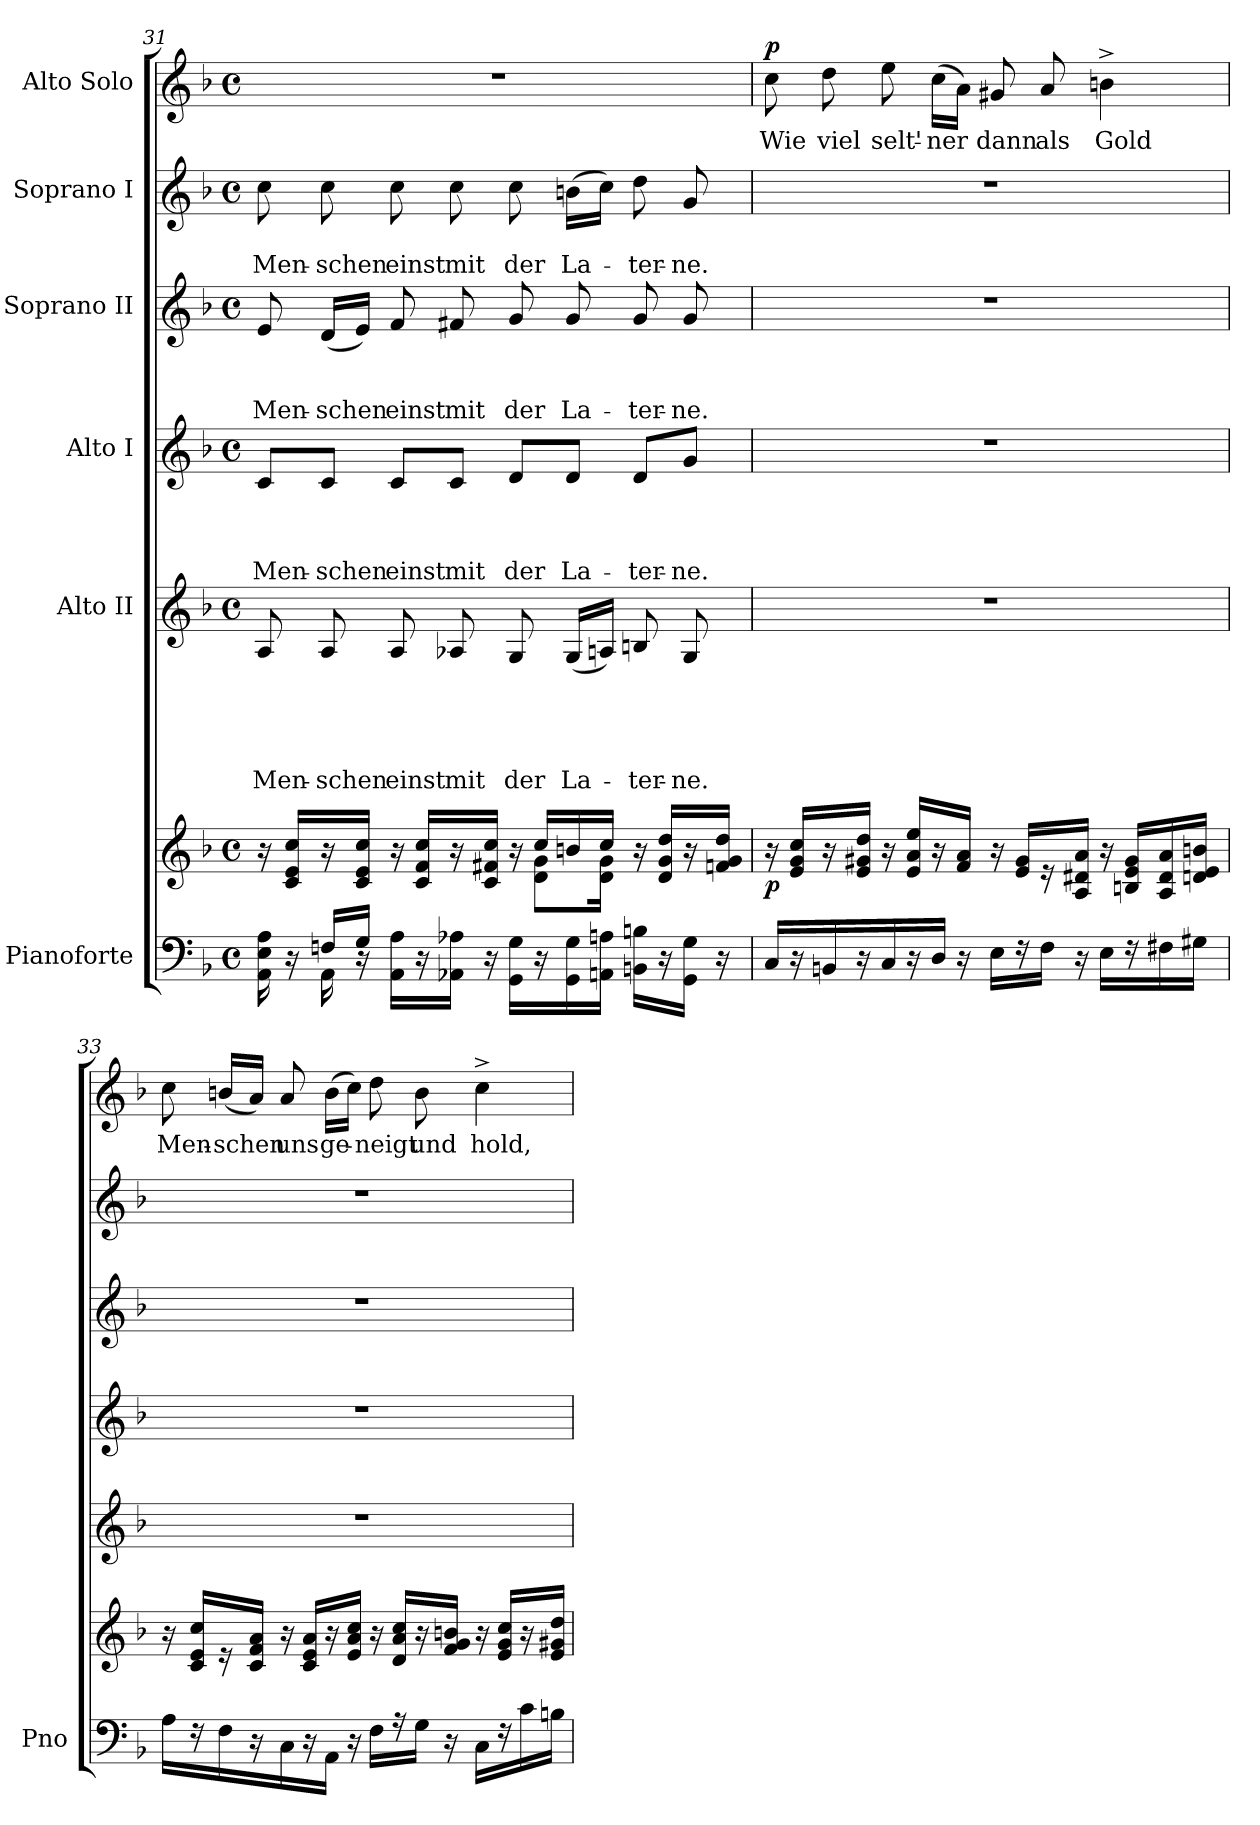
**kern	**kern	**dynam	**kern	**text	**text	**text	**text	**text	**kern	**text	**text	**text	**text	**kern	**text	**text	**text	**kern	**text	**text	**kern	**text	**dynam
*part6	*part6	*part6	*part5	*part5	*part5	*part5	*part5	*part5	*part4	*part4	*part4	*part4	*part4	*part3	*part3	*part3	*part3	*part2	*part2	*part2	*part1	*part1	*part1
*staff7	*staff6	*staff6/7	*staff5	*staff5	*staff5	*staff5	*staff5	*staff5	*staff4	*staff4	*staff4	*staff4	*staff4	*staff3	*staff3	*staff3	*staff3	*staff2	*staff2	*staff2	*staff1	*staff1	*staff1
*I"Pianoforte	*	*	*I"Alto II	*	*	*	*	*	*I"Alto I	*	*	*	*	*I"Soprano II	*	*	*	*I"Soprano I	*	*	*I"Alto Solo	*	*
*I'Pno	*	*	*	*	*	*	*	*	*	*	*	*	*	*	*	*	*	*	*	*	*	*	*
!!LO:PB:g=z
*clefF4	*clefG2	*	*clefG2	*	*	*	*	*	*clefG2	*	*	*	*	*clefG2	*	*	*	*clefG2	*	*	*clefG2	*	*
*k[b-]	*k[b-]	*	*k[b-]	*	*	*	*	*	*k[b-]	*	*	*	*	*k[b-]	*	*	*	*k[b-]	*	*	*k[b-]	*	*
*F:	*F:	*	*F:	*	*	*	*	*	*F:	*	*	*	*	*F:	*	*	*	*F:	*	*	*F:	*	*
*M4/4	*M4/4	*	*M4/4	*	*	*	*	*	*M4/4	*	*	*	*	*M4/4	*	*	*	*M4/4	*	*	*M4/4	*	*
*met(c)	*met(c)	*	*met(c)	*	*	*	*	*	*met(c)	*	*	*	*	*met(c)	*	*	*	*met(c)	*	*	*met(c)	*	*
=31	=31	=31	=31	=31	=31	=31	=31	=31	=31	=31	=31	=31	=31	=31	=31	=31	=31	=31	=31	=31	=31	=31	=31
*^	*^	*	*	*	*	*	*	*	*	*	*	*	*	*	*	*	*	*	*	*	*	*	*
16AA\ 16E\ 16A\	8ryy	16r	2ryy	.	8A/	.	.	.	.	Men-	8c/L	.	.	.	Men-	8e/	.	.	Men-	8cc\	.	Men-	1r	.	.
16r	.	16c/ 16e/ 16cc/LL	.	.	.	.	.	.	.	.	.	.	.	.	.	.	.	.	.	.	.	.	.	.	.
16Fn/LL	16AA\	16r	.	.	8A/	.	.	.	.	-schen	8c/J	.	.	.	-schen	(16d/LL	.	.	-schen	8cc\	.	-schen	.	.	.
16G/JJ	16rC	16c/ 16e/ 16cc/JJ	.	.	.	.	.	.	.	.	.	.	.	.	.	16e/JJ)	.	.	.	.	.	.	.	.	.
16AA\ 16A\LL	2.ryy	16r	.	.	8A/	.	.	.	.	einst	8c/L	.	.	.	einst	8f/	.	.	einst	8cc\	.	einst	.	.	.
16r	.	16c/ 16f/ 16cc/LL	.	.	.	.	.	.	.	.	.	.	.	.	.	.	.	.	.	.	.	.	.	.	.
16AA-X\ 16A-X\JJ	.	16r	.	.	8A-X/	.	.	.	.	mit	8c/J	.	.	.	mit	8f#X/	.	.	mit	8cc\	.	mit	.	.	.
16r	.	16c/ 16f#X/ 16cc/JJ	.	.	.	.	.	.	.	.	.	.	.	.	.	.	.	.	.	.	.	.	.	.	.
16GG\ 16G\LL	.	16r	16ryy	.	8G/	.	.	.	.	der	8d/L	.	.	.	der	8g/	.	.	der	8cc\	.	der	.	.	.
16r	.	16cc/LL	8d\ 8g\L	.	.	.	.	.	.	.	.	.	.	.	.	.	.	.	.	.	.	.	.	.	.
16GG\ 16G\	.	16bn/	.	.	(16G/LL	.	.	.	.	La-	8d/J	.	.	.	La-	8g/	.	.	La-	(16bn\LL	.	La-	.	.	.
16AAn\ 16An\JJ	.	16cc/JJ	16d\ 16g\Jk	.	16An/JJ)	.	.	.	.	.	.	.	.	.	.	.	.	.	.	16cc\JJ)	.	.	.	.	.
16BBn\ 16Bn\LL	.	16r	4ryy	.	8Bn/	.	.	.	.	-ter-	8d/L	.	.	.	-ter-	8g/	.	.	-ter-	8dd\	.	-ter-	.	.	.
16r	.	16d/ 16g/ 16dd/LL	.	.	.	.	.	.	.	.	.	.	.	.	.	.	.	.	.	.	.	.	.	.	.
16GG\ 16G\JJ	.	16r	.	.	8G/	.	.	.	.	-ne.	8g/J	.	.	.	-ne.	8g/	.	.	-ne.	8g/	.	-ne.	.	.	.
16r	.	16fn/ 16g/ 16dd/JJ	.	.	.	.	.	.	.	.	.	.	.	.	.	.	.	.	.	.	.	.	.	.	.
*v	*v	*	*	*	*	*	*	*	*	*	*	*	*	*	*	*	*	*	*	*	*	*	*	*	*
*	*v	*v	*	*	*	*	*	*	*	*	*	*	*	*	*	*	*	*	*	*	*	*	*	*
=32	=32	=32	=32	=32	=32	=32	=32	=32	=32	=32	=32	=32	=32	=32	=32	=32	=32	=32	=32	=32	=32	=32	=32
!	!	!LO:DY:b	!	!	!	!	!	!	!	!	!	!	!	!	!	!	!	!	!	!	!	!	!LO:DY:a
16C/LL	16r	p	1r	.	.	.	.	.	1r	.	.	.	.	1r	.	.	.	1r	.	.	8cc\	Wie	p
16r	16e/ 16g/ 16cc/LL	.	.	.	.	.	.	.	.	.	.	.	.	.	.	.	.	.	.	.	.	.	.
16BBn/	16r	.	.	.	.	.	.	.	.	.	.	.	.	.	.	.	.	.	.	.	8dd\	viel	.
16r	16e/ 16g#X/ 16dd/JJ	.	.	.	.	.	.	.	.	.	.	.	.	.	.	.	.	.	.	.	.	.	.
16C/	16r	.	.	.	.	.	.	.	.	.	.	.	.	.	.	.	.	.	.	.	8ee\	selt'-	.
16r	16e/ 16a/ 16ee/LL	.	.	.	.	.	.	.	.	.	.	.	.	.	.	.	.	.	.	.	.	.	.
16D/JJ	16r	.	.	.	.	.	.	.	.	.	.	.	.	.	.	.	.	.	.	.	(16cc\LL	-ner	.
16r	16f/ 16a/JJ	.	.	.	.	.	.	.	.	.	.	.	.	.	.	.	.	.	.	.	16a\JJ)	.	.
16E\LL	16r	.	.	.	.	.	.	.	.	.	.	.	.	.	.	.	.	.	.	.	8g#X/	dann	.
16r	16e/ 16g#/LL	.	.	.	.	.	.	.	.	.	.	.	.	.	.	.	.	.	.	.	.	.	.
16F\JJ	16r	.	.	.	.	.	.	.	.	.	.	.	.	.	.	.	.	.	.	.	8a/	als	.
16r	16A/ 16d#X/ 16a/JJ	.	.	.	.	.	.	.	.	.	.	.	.	.	.	.	.	.	.	.	.	.	.
16E\LL	16r	.	.	.	.	.	.	.	.	.	.	.	.	.	.	.	.	.	.	.	4bn^>\	Gold	.
16r	16Bn/ 16e/ 16g#/LL	.	.	.	.	.	.	.	.	.	.	.	.	.	.	.	.	.	.	.	.	.	.
16F#X\	16A/ 16d#/ 16a/	.	.	.	.	.	.	.	.	.	.	.	.	.	.	.	.	.	.	.	.	.	.
16G#X\JJ	16dn/ 16e/ 16bn/JJ	.	.	.	.	.	.	.	.	.	.	.	.	.	.	.	.	.	.	.	.	.	.
=33	=33	=33	=33	=33	=33	=33	=33	=33	=33	=33	=33	=33	=33	=33	=33	=33	=33	=33	=33	=33	=33	=33	=33
16A\LL	16r	.	1r	.	.	.	.	.	1r	.	.	.	.	1r	.	.	.	1r	.	.	8cc\	Men-	.
16r	16c/ 16e/ 16cc/LL	.	.	.	.	.	.	.	.	.	.	.	.	.	.	.	.	.	.	.	.	.	.
16F\	16r	.	.	.	.	.	.	.	.	.	.	.	.	.	.	.	.	.	.	.	(16bn/LL	-schen	.
16r	16c/ 16f/ 16a/JJ	.	.	.	.	.	.	.	.	.	.	.	.	.	.	.	.	.	.	.	16a/JJ)	.	.
16C\	16r	.	.	.	.	.	.	.	.	.	.	.	.	.	.	.	.	.	.	.	8a/	uns	.
16r	16c/ 16e/ 16a/LL	.	.	.	.	.	.	.	.	.	.	.	.	.	.	.	.	.	.	.	.	.	.
16AA\JJ	16r	.	.	.	.	.	.	.	.	.	.	.	.	.	.	.	.	.	.	.	(16b\LL	ge-	.
16r	16e/ 16a/ 16cc/JJ	.	.	.	.	.	.	.	.	.	.	.	.	.	.	.	.	.	.	.	16cc\JJ)	.	.
16F\LL	16r	.	.	.	.	.	.	.	.	.	.	.	.	.	.	.	.	.	.	.	8dd\	-neigt	.
16r	16d/ 16a/ 16cc/LL	.	.	.	.	.	.	.	.	.	.	.	.	.	.	.	.	.	.	.	.	.	.
16G\JJ	16r	.	.	.	.	.	.	.	.	.	.	.	.	.	.	.	.	.	.	.	8b\	und	.
16r	16f/ 16g/ 16bn/JJ	.	.	.	.	.	.	.	.	.	.	.	.	.	.	.	.	.	.	.	.	.	.
16C\LL	16r	.	.	.	.	.	.	.	.	.	.	.	.	.	.	.	.	.	.	.	4cc^>\	hold,	.
16r	16e/ 16g/ 16cc/LL	.	.	.	.	.	.	.	.	.	.	.	.	.	.	.	.	.	.	.	.	.	.
16c\	16r	.	.	.	.	.	.	.	.	.	.	.	.	.	.	.	.	.	.	.	.	.	.
16Bn\JJ	16e/ 16g#X/ 16dd/JJ	.	.	.	.	.	.	.	.	.	.	.	.	.	.	.	.	.	.	.	.	.	.
=	=	=	=	=	=	=	=	=	=	=	=	=	=	=	=	=	=	=	=	=	=	=	=
*-	*-	*-	*-	*-	*-	*-	*-	*-	*-	*-	*-	*-	*-	*-	*-	*-	*-	*-	*-	*-	*-	*-	*-
